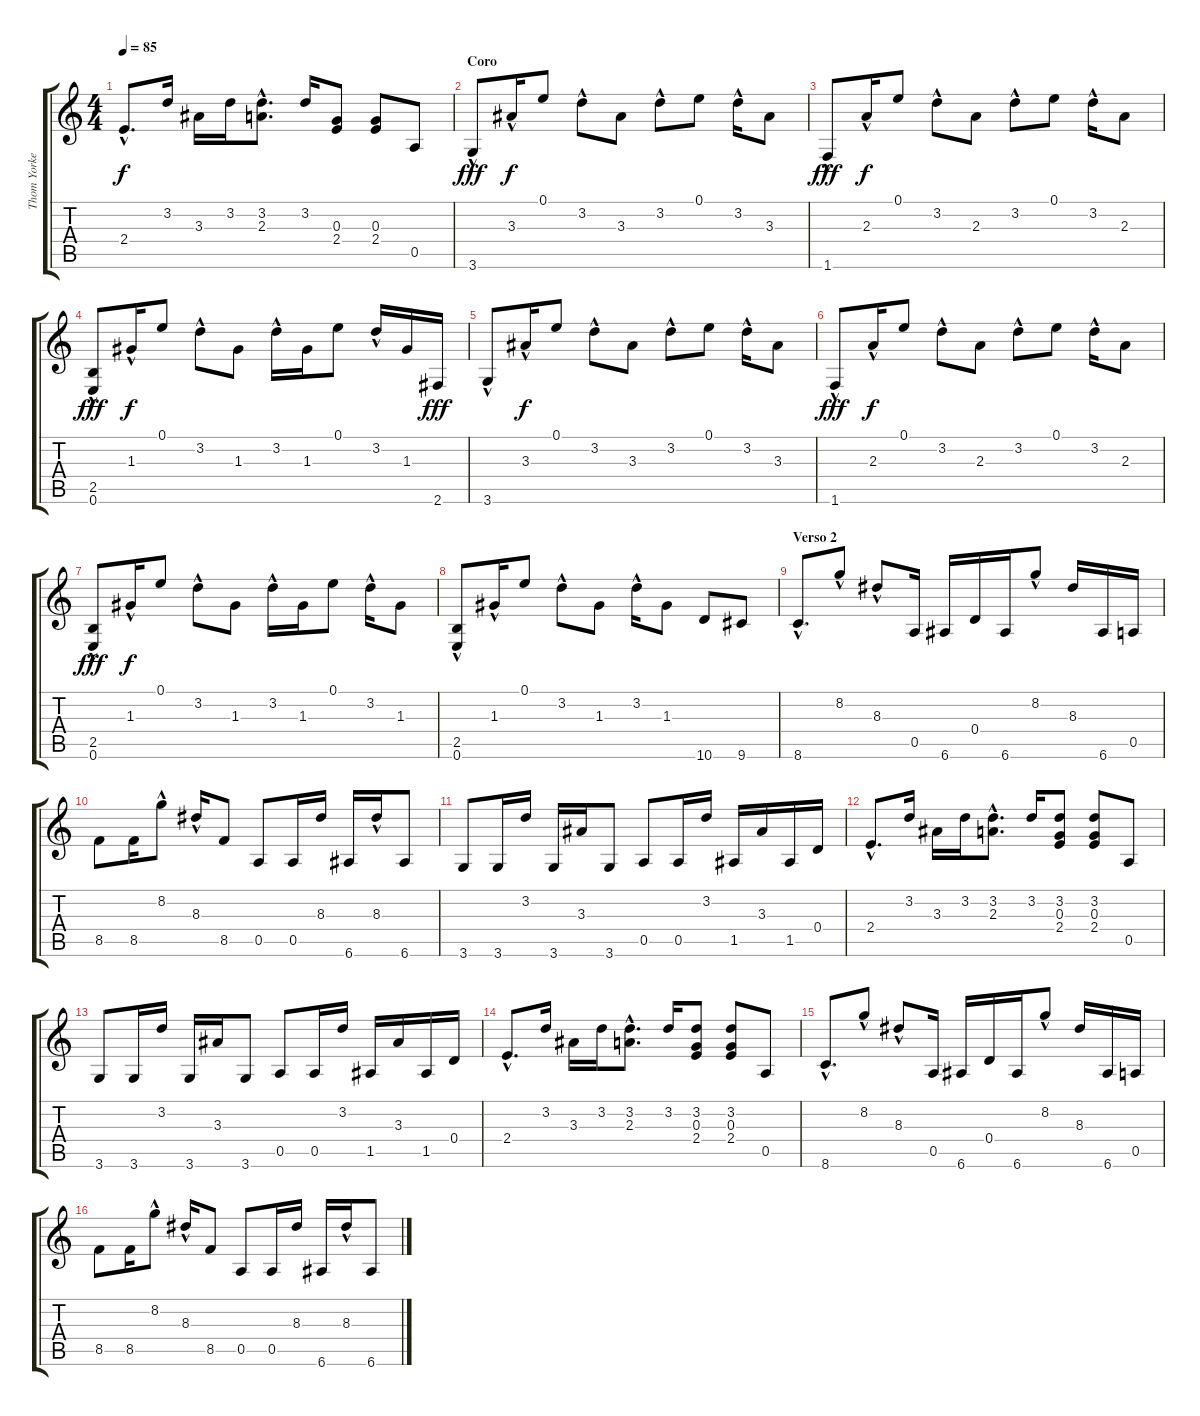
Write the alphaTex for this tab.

\track ("Thom Yorke guitar" "Thom Yorke") {instrument acousticguitarsteel}
\staff {score tabs}
\tuning (E4 B3 G3 D3 A2 E2) {hide}
\ts (4 4)
\tempo 85
\clef g2
\ks c
2.4{hac}.8{d dy f} 3.2.16 3.3.16 3.2.16 (3.2{hac} 2.3{hac}).8{d} 3.2.16 (0.3 2.4).8 (0.3 2.4).8 0.5.8 |
\section ("" "Coro")
3.6{hac}.8{dy fff volume 8 instrument acousticguitarsteel} 3.3{hac}.16{dy f} 0.1.8 3.2{hac}.8 3.3.8 3.2{hac}.8 0.1.8 3.2{hac}.16 3.3.8 |
1.6{hac}.8{dy fff} 2.3{hac}.16{dy f} 0.1.8 3.2{hac}.8 2.3.8 3.2{hac}.8 0.1.8 3.2{hac}.16 2.3.8 |
(2.5{hac} 0.6{hac}).8{dy fff} 1.3{hac}.16{dy f} 0.1.8 3.2{hac}.8 1.3.8 3.2{hac}.16 1.3.16 0.1.8 3.2{hac}.16 1.3.16 2.6.16{dy fff} |
3.6{hac}.8 3.3{hac}.16{dy f} 0.1.8 3.2{hac}.8 3.3.8 3.2{hac}.8 0.1.8 3.2{hac}.16 3.3.8 |
1.6{hac}.8{dy fff} 2.3{hac}.16{dy f} 0.1.8 3.2{hac}.8 2.3.8 3.2{hac}.8 0.1.8 3.2{hac}.16 2.3.8 |
(2.5{hac} 0.6{hac}).8{dy fff} 1.3{hac}.16{dy f} 0.1.8 3.2{hac}.8 1.3.8 3.2{hac}.16 1.3.16 0.1.8 3.2{hac}.16 1.3.8 |
(2.5{hac} 0.6{hac}).8 1.3{hac}.16 0.1.8 3.2{hac}.8 1.3.8 3.2{hac}.16 1.3.8 10.6.8 9.6.8 |
\section ("" "Verso 2")
8.6{hac}.8{d} 8.2{hac}.8 8.3{hac}.8 0.5.16 6.6.16 0.4.16 6.6.16 8.2{hac}.8 8.3.16 6.6.16 0.5.16 |
8.5.8 8.5.16 8.2{hac}.8 8.3{hac}.16 8.5.8 0.5.8 0.5.16 8.3.16 6.6.16 8.3{hac}.16 6.6.8 |
3.6.8 3.6.16 3.2.16 3.6.16 3.3.16 3.6.8 0.5.8 0.5.16 3.2.16 1.5.16 3.3.16 1.5.16 0.4.16 |
2.4{hac}.8{d} 3.2.16 3.3.16 3.2.16 (3.2{hac} 2.3{hac}).8{d} 3.2.16 (3.2 0.3 2.4).8 (3.2 0.3 2.4).8 0.5.8 |
3.6.8 3.6.16 3.2.16 3.6.16 3.3.16 3.6.8 0.5.8 0.5.16 3.2.16 1.5.16 3.3.16 1.5.16 0.4.16 |
2.4{hac}.8{d} 3.2.16 3.3.16 3.2.16 (3.2{hac} 2.3{hac}).8{d} 3.2.16 (3.2 0.3 2.4).8 (3.2 0.3 2.4).8 0.5.8 |
8.6{hac}.8{d} 8.2{hac}.8 8.3{hac}.8 0.5.16 6.6.16 0.4.16 6.6.16 8.2{hac}.8 8.3.16 6.6.16 0.5.16 |
8.5.8 8.5.16 8.2{hac}.8 8.3{hac}.16 8.5.8 0.5.8 0.5.16 8.3.16 6.6.16 8.3{hac}.16 6.6.8
